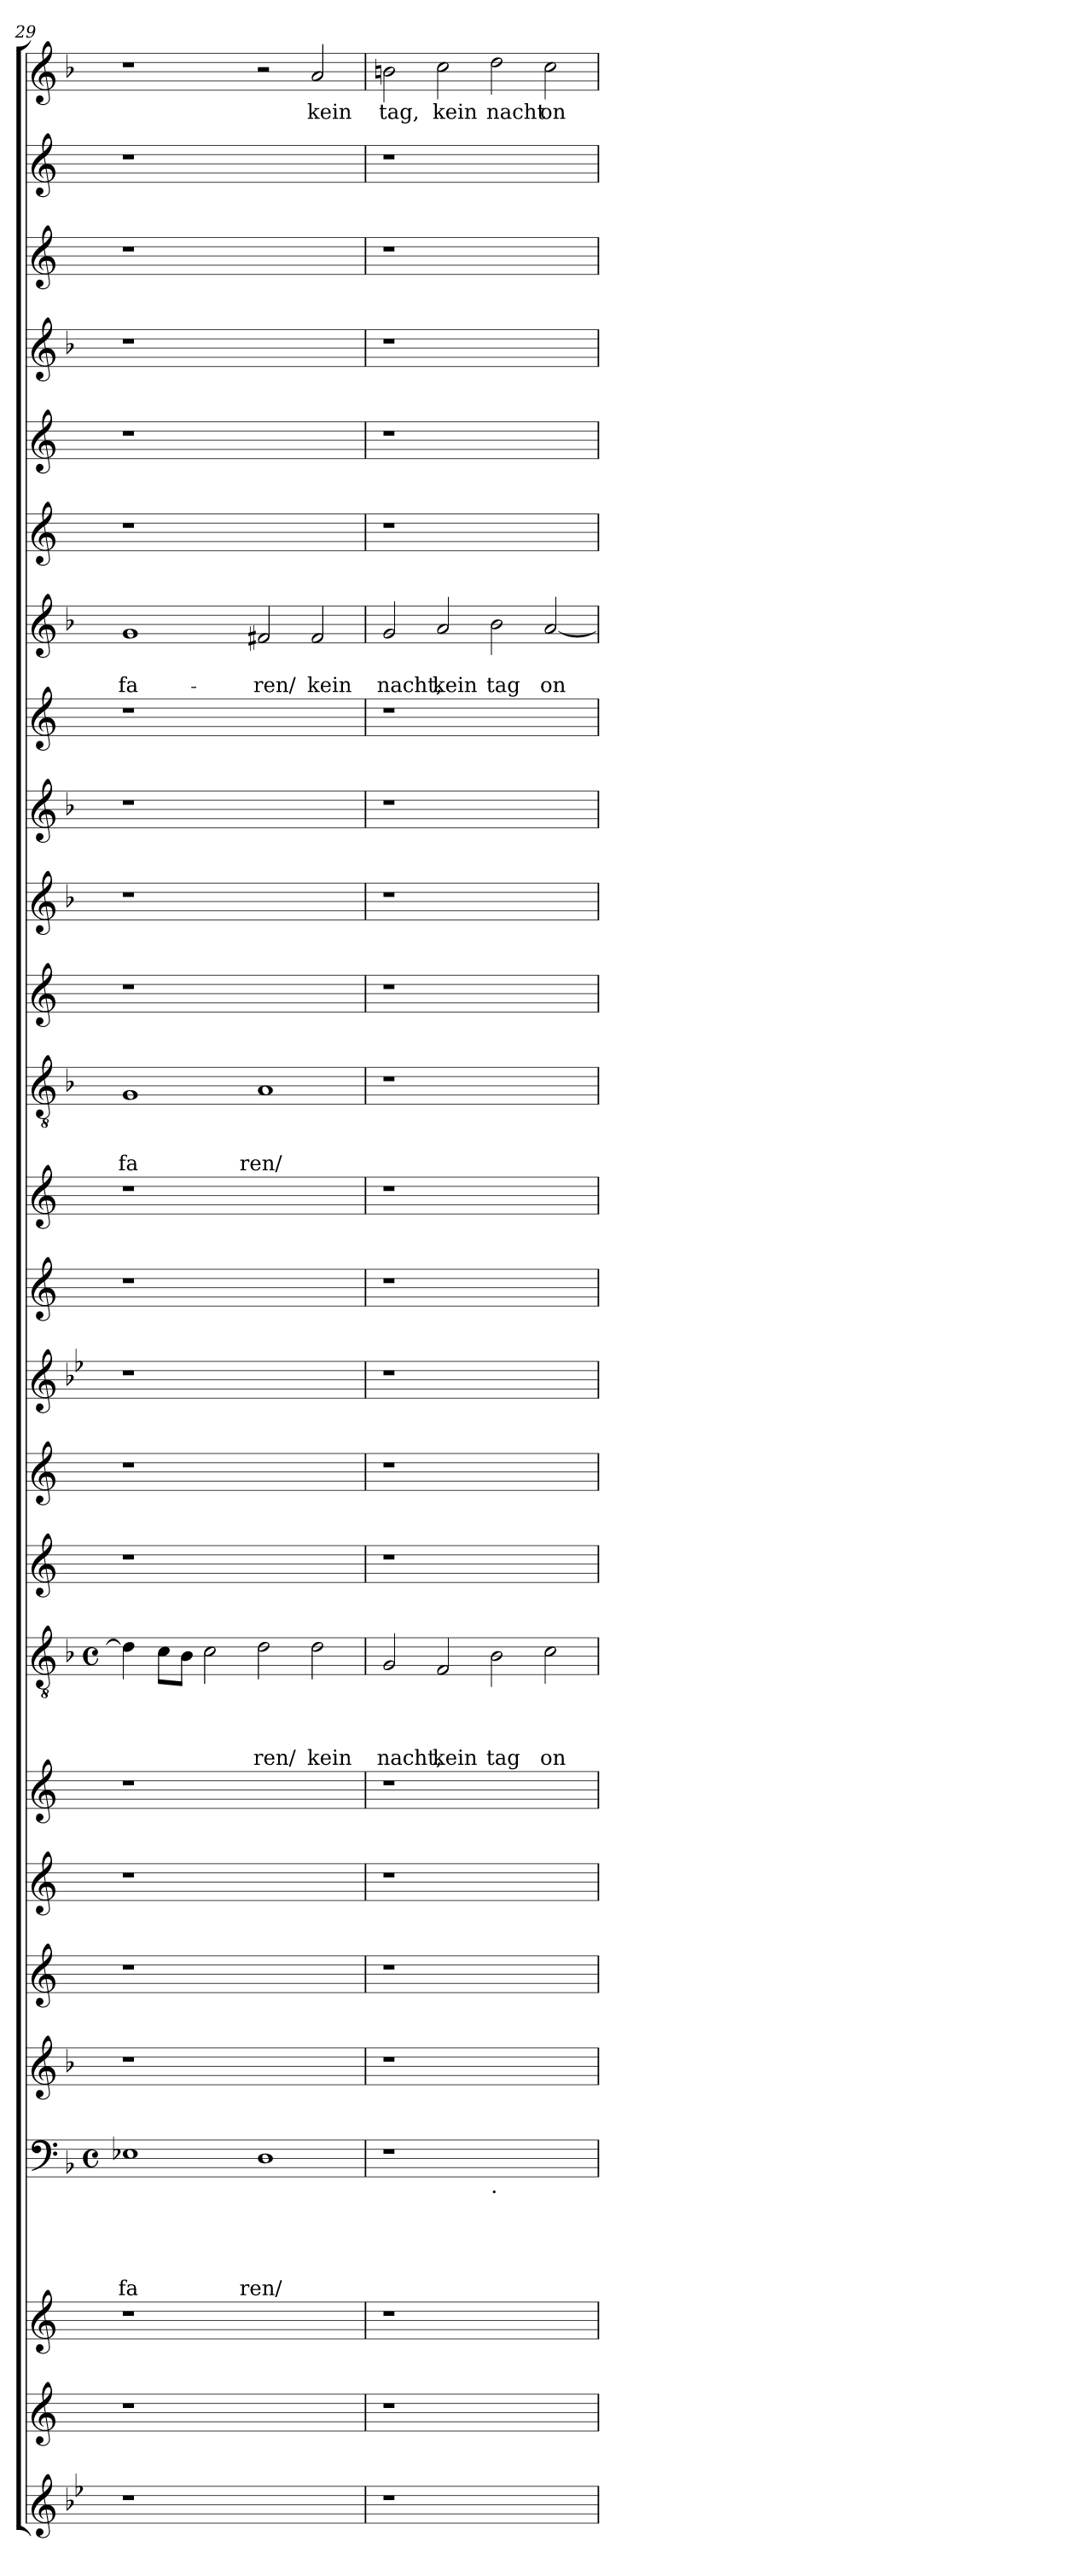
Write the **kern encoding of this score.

**kern	**kern	**kern	**kern	**text	**text	**text	**text	**text	**kern	**kern	**kern	**kern	**kern	**text	**text	**text	**text	**kern	**kern	**kern	**kern	**kern	**kern	**text	**text	**text	**kern	**kern	**kern	**kern	**kern	**text	**text	**kern	**kern	**kern	**kern	**kern	**kern	**text
*part26	*part25	*part24	*part23	*part23	*part23	*part23	*part23	*part23	*part22	*part21	*part20	*part19	*part18	*part18	*part18	*part18	*part18	*part17	*part16	*part15	*part14	*part13	*part12	*part12	*part12	*part12	*part11	*part10	*part9	*part8	*part7	*part7	*part7	*part6	*part5	*part4	*part3	*part2	*part1	*part1
*staff26	*staff25	*staff24	*staff23	*staff23	*staff23	*staff23	*staff23	*staff23	*staff22	*staff21	*staff20	*staff19	*staff18	*staff18	*staff18	*staff18	*staff18	*staff17	*staff16	*staff15	*staff14	*staff13	*staff12	*staff12	*staff12	*staff12	*staff11	*staff10	*staff9	*staff8	*staff7	*staff7	*staff7	*staff6	*staff5	*staff4	*staff3	*staff2	*staff1	*staff1
!!LO:PB:g=z
*clefG2	*clefG2	*clefG2	*clefF4	*	*	*	*	*	*clefG2	*clefG2	*clefG2	*clefG2	*clefGv2	*	*	*	*	*clefG2	*clefG2	*clefG2	*clefG2	*clefG2	*clefGv2	*	*	*	*clefG2	*clefG2	*clefG2	*clefG2	*clefG2	*	*	*clefG2	*clefG2	*clefG2	*clefG2	*clefG2	*clefG2	*
*	*ITrd1c2	*ITrd1c2	*ITrd1c2	*	*	*	*	*	*ITrd-3c-5	*ITrd1c2	*ITrd1c2	*ITrd1c2	*ITrd1c2	*	*	*	*	*ITrd1c2	*ITrd1c2	*	*ITrd1c2	*ITrd1c2	*ITrd1c2	*	*	*	*ITrd1c2	*ITrd-3c-5	*ITrd-3c-5	*ITrd1c2	*ITrd1c2	*	*	*ITrd1c2	*ITrd1c2	*ITrd-3c-5	*ITrd1c2	*ITrd1c2	*ITrd-3c-5	*
*k[b-e-]	*k[b-e-]	*k[b-e-]	*k[b-e-a-]	*	*	*	*	*	*k[b-e-]	*k[b-e-]	*k[b-e-]	*k[b-e-]	*k[b-e-a-]	*	*	*	*	*k[b-e-]	*k[b-e-]	*k[b-e-]	*k[b-e-]	*k[b-e-]	*k[b-e-a-]	*	*	*	*k[b-e-]	*k[b-e-]	*k[b-e-]	*k[b-e-]	*k[b-e-a-]	*	*	*k[b-e-]	*k[b-e-]	*k[b-e-]	*k[b-e-]	*k[b-e-]	*k[b-e-]	*
*B-:	*B-:	*B-:	*E-:	*	*	*	*	*	*B-:	*B-:	*B-:	*B-:	*E-:	*	*	*	*	*B-:	*B-:	*B-:	*B-:	*B-:	*E-:	*	*	*	*B-:	*B-:	*B-:	*B-:	*E-:	*	*	*B-:	*B-:	*B-:	*B-:	*B-:	*B-:	*
*	*	*	*M4/4	*	*	*	*	*	*	*	*	*	*M4/4	*	*	*	*	*	*	*	*	*	*	*	*	*	*	*	*	*	*	*	*	*	*	*	*	*	*	*
*	*	*	*met(c)	*	*	*	*	*	*	*	*	*	*met(c)	*	*	*	*	*	*	*	*	*	*	*	*	*	*	*	*	*	*	*	*	*	*	*	*	*	*	*
=29	=29	=29	=29	=29	=29	=29	=29	=29	=29	=29	=29	=29	=29	=29	=29	=29	=29	=29	=29	=29	=29	=29	=29	=29	=29	=29	=29	=29	=29	=29	=29	=29	=29	=29	=29	=29	=29	=29	=29	=29
!	!	!	!	!	!	!	!	!LO:LY:b	!	!	!	!	!	!	!	!	!	!	!	!	!	!	!	!	!	!LO:LY:b	!	!	!	!	!	!	!LO:LY:b	!	!	!	!	!	!	!
1r	1r	1r	1D-X	.	.	.	.	fa	1r	1r	1r	1r	4c\]	.	.	.	.	1r	1r	1r	1r	1r	1F	.	.	fa	1r	1r	1r	1r	1f	.	fa-	1r	1r	1r	1r	1r	1r	.
.	.	.	.	.	.	.	.	.	.	.	.	.	8B-\L	.	.	.	.	.	.	.	.	.	.	.	.	.	.	.	.	.	.	.	.	.	.	.	.	.	.	.
.	.	.	.	.	.	.	.	.	.	.	.	.	8A-\J	.	.	.	.	.	.	.	.	.	.	.	.	.	.	.	.	.	.	.	.	.	.	.	.	.	.	.
.	.	.	.	.	.	.	.	.	.	.	.	.	2B-\	.	.	.	.	.	.	.	.	.	.	.	.	.	.	.	.	.	.	.	.	.	.	.	.	.	.	.
!	!	!	!	!	!	!	!	!LO:LY:b	!	!	!	!	!	!	!	!	!LO:LY:b	!	!	!	!	!	!	!	!	!LO:LY:b	!	!	!	!	!	!	!LO:LY:b	!	!	!	!	!	!	!
1ryy	1ryy	1ryy	1C	.	.	.	.	ren/	1ryy	1ryy	1ryy	1ryy	2c\	.	.	.	-ren/	1ryy	1ryy	1ryy	1ryy	1ryy	1G	.	.	ren/	1ryy	1ryy	1ryy	1ryy	2en/	.	-ren/	1ryy	1ryy	1ryy	1ryy	1ryy	2r	.
!	!	!	!	!	!	!	!	!	!	!	!	!	!	!	!	!	!LO:LY:b	!	!	!	!	!	!	!	!	!	!	!	!	!	!	!	!LO:LY:b	!	!	!	!	!	!	!LO:LY:b
.	.	.	.	.	.	.	.	.	.	.	.	.	2c\	.	.	.	kein	.	.	.	.	.	.	.	.	.	.	.	.	.	2e/	.	kein	.	.	.	.	.	2dd/	kein
=30	=30	=30	=30	=30	=30	=30	=30	=30	=30	=30	=30	=30	=30	=30	=30	=30	=30	=30	=30	=30	=30	=30	=30	=30	=30	=30	=30	=30	=30	=30	=30	=30	=30	=30	=30	=30	=30	=30	=30	=30
!	!	!	!	!	!	!	!	!	!	!	!	!	!	!	!	!	!LO:LY:b	!	!	!	!	!	!	!	!	!	!	!	!	!	!	!	!LO:LY:b	!	!	!	!	!	!	!LO:LY:b
1r	1r	1r	1r	.	.	.	.	.	1r	1r	1r	1r	2F/	.	.	.	nacht,	1r	1r	1r	1r	1r	1r	.	.	.	1r	1r	1r	1r	2f/	.	nacht,	1r	1r	1r	1r	1r	2een\	tag,
!	!	!	!	!	!	!	!	!	!	!	!	!	!	!	!	!	!LO:LY:b	!	!	!	!	!	!	!	!	!	!	!	!	!	!	!	!LO:LY:b	!	!	!	!	!	!	!LO:LY:b
.	.	.	.	.	.	.	.	.	.	.	.	.	2E-/	.	.	.	kein	.	.	.	.	.	.	.	.	.	.	.	.	.	2g/	.	kein	.	.	.	.	.	2ff\	kein
!	!	!	!LO:TX:b:t=.	!	!	!	!	!	!	!	!	!	!	!	!	!	!	!	!	!	!	!	!	!	!	!	!	!	!	!	!	!	!	!	!	!	!	!	!	!
!	!	!	!	!	!	!	!	!	!	!	!	!	!	!	!	!	!LO:LY:b	!	!	!	!	!	!	!	!	!	!	!	!	!	!	!	!LO:LY:b	!	!	!	!	!	!	!LO:LY:b
1ryy	1ryy	1ryy	1ryy	.	.	.	.	.	1ryy	1ryy	1ryy	1ryy	2A-\	.	.	.	tag	1ryy	1ryy	1ryy	1ryy	1ryy	1ryy	.	.	.	1ryy	1ryy	1ryy	1ryy	2a-\	.	tag	1ryy	1ryy	1ryy	1ryy	1ryy	2gg\	nacht
!	!	!	!	!	!	!	!	!	!	!	!	!	!	!	!	!	!LO:LY:b	!	!	!	!	!	!	!	!	!	!	!	!	!	!	!	!LO:LY:b	!	!	!	!	!	!	!LO:LY:b
.	.	.	.	.	.	.	.	.	.	.	.	.	2B-\	.	.	.	on	.	.	.	.	.	.	.	.	.	.	.	.	.	[<2g/	.	on	.	.	.	.	.	2ff\	on
=	=	=	=	=	=	=	=	=	=	=	=	=	=	=	=	=	=	=	=	=	=	=	=	=	=	=	=	=	=	=	=	=	=	=	=	=	=	=	=	=
*-	*-	*-	*-	*-	*-	*-	*-	*-	*-	*-	*-	*-	*-	*-	*-	*-	*-	*-	*-	*-	*-	*-	*-	*-	*-	*-	*-	*-	*-	*-	*-	*-	*-	*-	*-	*-	*-	*-	*-	*-
